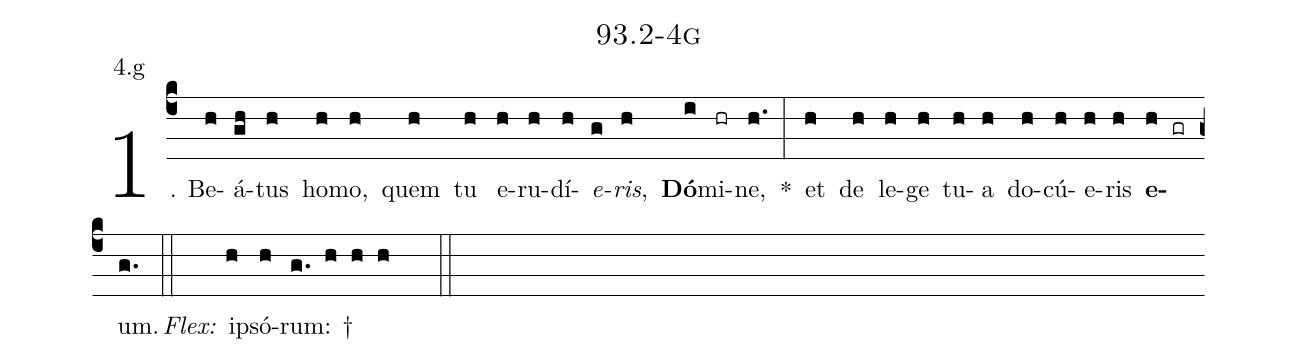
name: 93.2-4g;
annotation: 4.g;
%%
(c4)1. Be(h)á(gh)tus(h) ho(h)mo,(h) quem(h) tu(h) e(h)ru(h)dí(h)<i>e</i>(g)<i>ris</i>,(h) <b>Dó</b>(i)mi(hr)ne,(h.) *(:) et(h) de(h) le(h)ge(h) tu(h)a(h) do(h)cú(h)e(h)ris(h) <b>e</b>(h gr)um.(g.) (::)
<i>Flex:</i>()  ip(h)só(h)rum: †(g. h h h  ::)

%E(h) u(h) o(h) u(h) a(h) e.(g.) (::)
